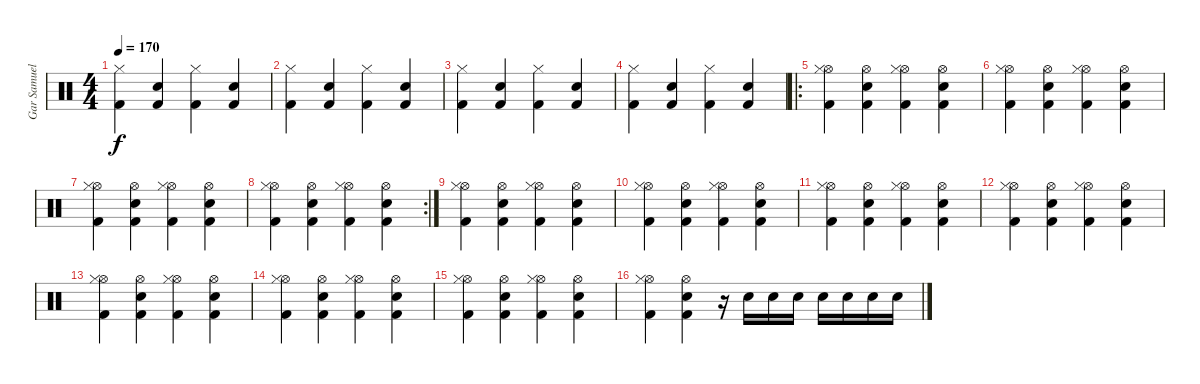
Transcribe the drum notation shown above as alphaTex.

\track ("Gar Samuelson" "Gar Samuel") {instrument percussion}
\staff {score}
\articulation defaults
\ts (4 4)
\tempo 170
\clef neutral
\ks c
("Hi-Hat (closed)" "Kick (hit) 2").4{dy f} ("Snare (hit) 2" "Kick (hit) 2").4 ("Hi-Hat (closed)" "Kick (hit) 2").4 ("Snare (hit) 2" "Kick (hit) 2").4 |
("Hi-Hat (closed)" "Kick (hit) 2").4 ("Snare (hit) 2" "Kick (hit) 2").4 ("Hi-Hat (closed)" "Kick (hit) 2").4 ("Snare (hit) 2" "Kick (hit) 2").4 |
("Hi-Hat (closed)" "Kick (hit) 2").4 ("Snare (hit) 2" "Kick (hit) 2").4 ("Hi-Hat (closed)" "Kick (hit) 2").4 ("Snare (hit) 2" "Kick (hit) 2").4 |
("Hi-Hat (closed)" "Kick (hit) 2").4 ("Snare (hit) 2" "Kick (hit) 2").4 ("Hi-Hat (closed)" "Kick (hit) 2").4 ("Snare (hit) 2" "Kick (hit) 2").4 |
\ro
("Hi-Hat (open)" "Hi-Hat (closed)" "Kick (hit) 2").4 ("Hi-Hat (open)" "Snare (hit) 2" "Kick (hit) 2").4 ("Hi-Hat (open)" "Hi-Hat (closed)" "Kick (hit) 2").4 ("Hi-Hat (open)" "Snare (hit) 2" "Kick (hit) 2").4 |
("Hi-Hat (open)" "Hi-Hat (closed)" "Kick (hit) 2").4 ("Hi-Hat (open)" "Snare (hit) 2" "Kick (hit) 2").4 ("Hi-Hat (open)" "Hi-Hat (closed)" "Kick (hit) 2").4 ("Hi-Hat (open)" "Snare (hit) 2" "Kick (hit) 2").4 |
("Hi-Hat (open)" "Hi-Hat (closed)" "Kick (hit) 2").4 ("Hi-Hat (open)" "Snare (hit) 2" "Kick (hit) 2").4 ("Hi-Hat (open)" "Hi-Hat (closed)" "Kick (hit) 2").4 ("Hi-Hat (open)" "Snare (hit) 2" "Kick (hit) 2").4 |
\rc 2
("Hi-Hat (open)" "Hi-Hat (closed)" "Kick (hit) 2").4 ("Hi-Hat (open)" "Snare (hit) 2" "Kick (hit) 2").4 ("Hi-Hat (open)" "Hi-Hat (closed)" "Kick (hit) 2").4 ("Hi-Hat (open)" "Snare (hit) 2" "Kick (hit) 2").4 |
("Hi-Hat (open)" "Hi-Hat (closed)" "Kick (hit) 2").4 ("Hi-Hat (open)" "Snare (hit) 2" "Kick (hit) 2").4 ("Hi-Hat (open)" "Hi-Hat (closed)" "Kick (hit) 2").4 ("Hi-Hat (open)" "Snare (hit) 2" "Kick (hit) 2").4 |
("Hi-Hat (open)" "Hi-Hat (closed)" "Kick (hit) 2").4 ("Hi-Hat (open)" "Snare (hit) 2" "Kick (hit) 2").4 ("Hi-Hat (open)" "Hi-Hat (closed)" "Kick (hit) 2").4 ("Hi-Hat (open)" "Snare (hit) 2" "Kick (hit) 2").4 |
("Hi-Hat (open)" "Hi-Hat (closed)" "Kick (hit) 2").4 ("Hi-Hat (open)" "Snare (hit) 2" "Kick (hit) 2").4 ("Hi-Hat (open)" "Hi-Hat (closed)" "Kick (hit) 2").4 ("Hi-Hat (open)" "Snare (hit) 2" "Kick (hit) 2").4 |
("Hi-Hat (open)" "Hi-Hat (closed)" "Kick (hit) 2").4 ("Hi-Hat (open)" "Snare (hit) 2" "Kick (hit) 2").4 ("Hi-Hat (open)" "Hi-Hat (closed)" "Kick (hit) 2").4 ("Hi-Hat (open)" "Snare (hit) 2" "Kick (hit) 2").4 |
("Hi-Hat (open)" "Hi-Hat (closed)" "Kick (hit) 2").4 ("Hi-Hat (open)" "Snare (hit) 2" "Kick (hit) 2").4 ("Hi-Hat (open)" "Hi-Hat (closed)" "Kick (hit) 2").4 ("Hi-Hat (open)" "Snare (hit) 2" "Kick (hit) 2").4 |
("Hi-Hat (open)" "Hi-Hat (closed)" "Kick (hit) 2").4 ("Hi-Hat (open)" "Snare (hit) 2" "Kick (hit) 2").4 ("Hi-Hat (open)" "Hi-Hat (closed)" "Kick (hit) 2").4 ("Hi-Hat (open)" "Snare (hit) 2" "Kick (hit) 2").4 |
("Hi-Hat (open)" "Hi-Hat (closed)" "Kick (hit) 2").4 ("Hi-Hat (open)" "Snare (hit) 2" "Kick (hit) 2").4 ("Hi-Hat (open)" "Hi-Hat (closed)" "Kick (hit) 2").4 ("Hi-Hat (open)" "Snare (hit) 2" "Kick (hit) 2").4 |
("Hi-Hat (open)" "Hi-Hat (closed)" "Kick (hit) 2").4 ("Hi-Hat (open)" "Snare (hit) 2" "Kick (hit) 2").4 r.16 "Snare (hit) 2".16{volume 16} "Snare (hit) 2".16 "Snare (hit) 2".16 "Snare (hit) 2".16 "Snare (hit) 2".16 "Snare (hit) 2".16 "Snare (hit) 2".16
